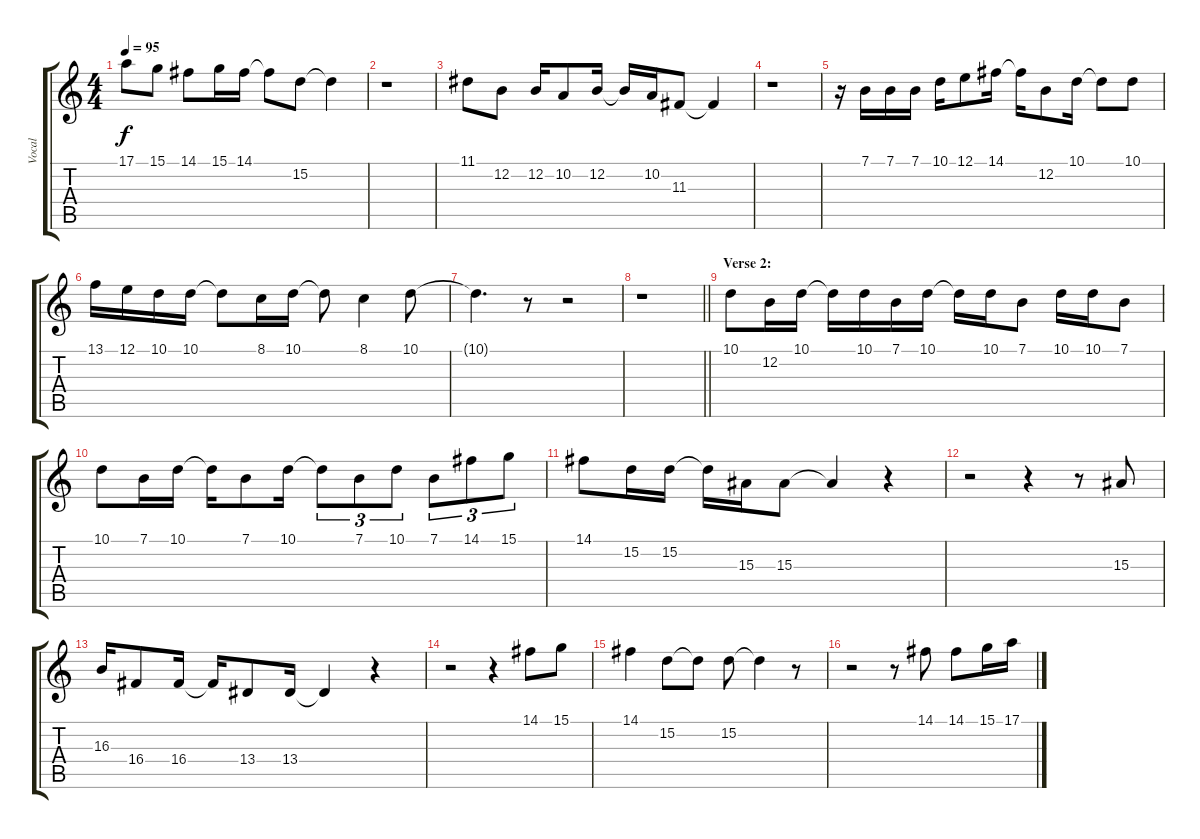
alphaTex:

\track ("Vocal " "Vocal ") {instrument synthvoice bank 4}
\staff {score tabs}
\tuning (E4 B3 G3 D3 A2 E2) {hide}
\ts (4 4)
\tempo 95
\clef g2
\ks c
17.1{t}.8{dy f} 15.1.8 14.1.8 15.1.16 14.1.16 14.1{t}.8 15.2.8 15.2{t}.4 |
r.1 |
11.1.8 12.2.8 12.2.16 10.2.8 12.2.16 12.2{t}.16 10.2.16 11.3.8 11.3{t}.4 |
r.1 |
r.16 7.1.16 7.1.16 7.1.16 10.1.16 12.1.8 14.1.16 14.1{t}.16 12.2.8 10.1.16 10.1{t}.8 10.1.8 |
13.1.16 12.1.16 10.1.16 10.1.16 10.1{t}.8 8.1.16 10.1.16 10.1{t}.8 8.1.4 10.1.8 |
10.1{t}.4{d} r.8 r.2 |
\barLineRight lightlight
r.1 |
\section ("" "Verse 2:")
10.1.8 12.2.16 10.1.16 10.1{t}.16 10.1.16 7.1.16 10.1.16 10.1{t}.16 10.1.16 7.1.8 10.1.16 10.1.16 7.1.8 |
10.1.8 7.1.16 10.1.16 10.1{t}.16 7.1.8 10.1.16 10.1{t}.8{tu (3 2)} 7.1.8{tu (3 2)} 10.1.8{tu (3 2)} 7.1.8{tu (3 2)} 14.1.8{tu (3 2)} 15.1.8{tu (3 2)} |
14.1.8 15.2.16 15.2.16 15.2{t}.16 15.3.16 15.3.8 15.3{t}.4 r.4 |
r.2 r.4 r.8 15.3.8 |
16.3.16 16.4.8 16.4.16 16.4{t}.16 13.4.8 13.4.16 13.4{t}.4 r.4 |
r.2 r.4 14.1.8 15.1.8 |
14.1.4 15.2.8 15.2{t}.8 15.2.8 15.2{t}.4 r.8 |
r.2 r.8 14.1.8 14.1.8 15.1.16 17.1.16
